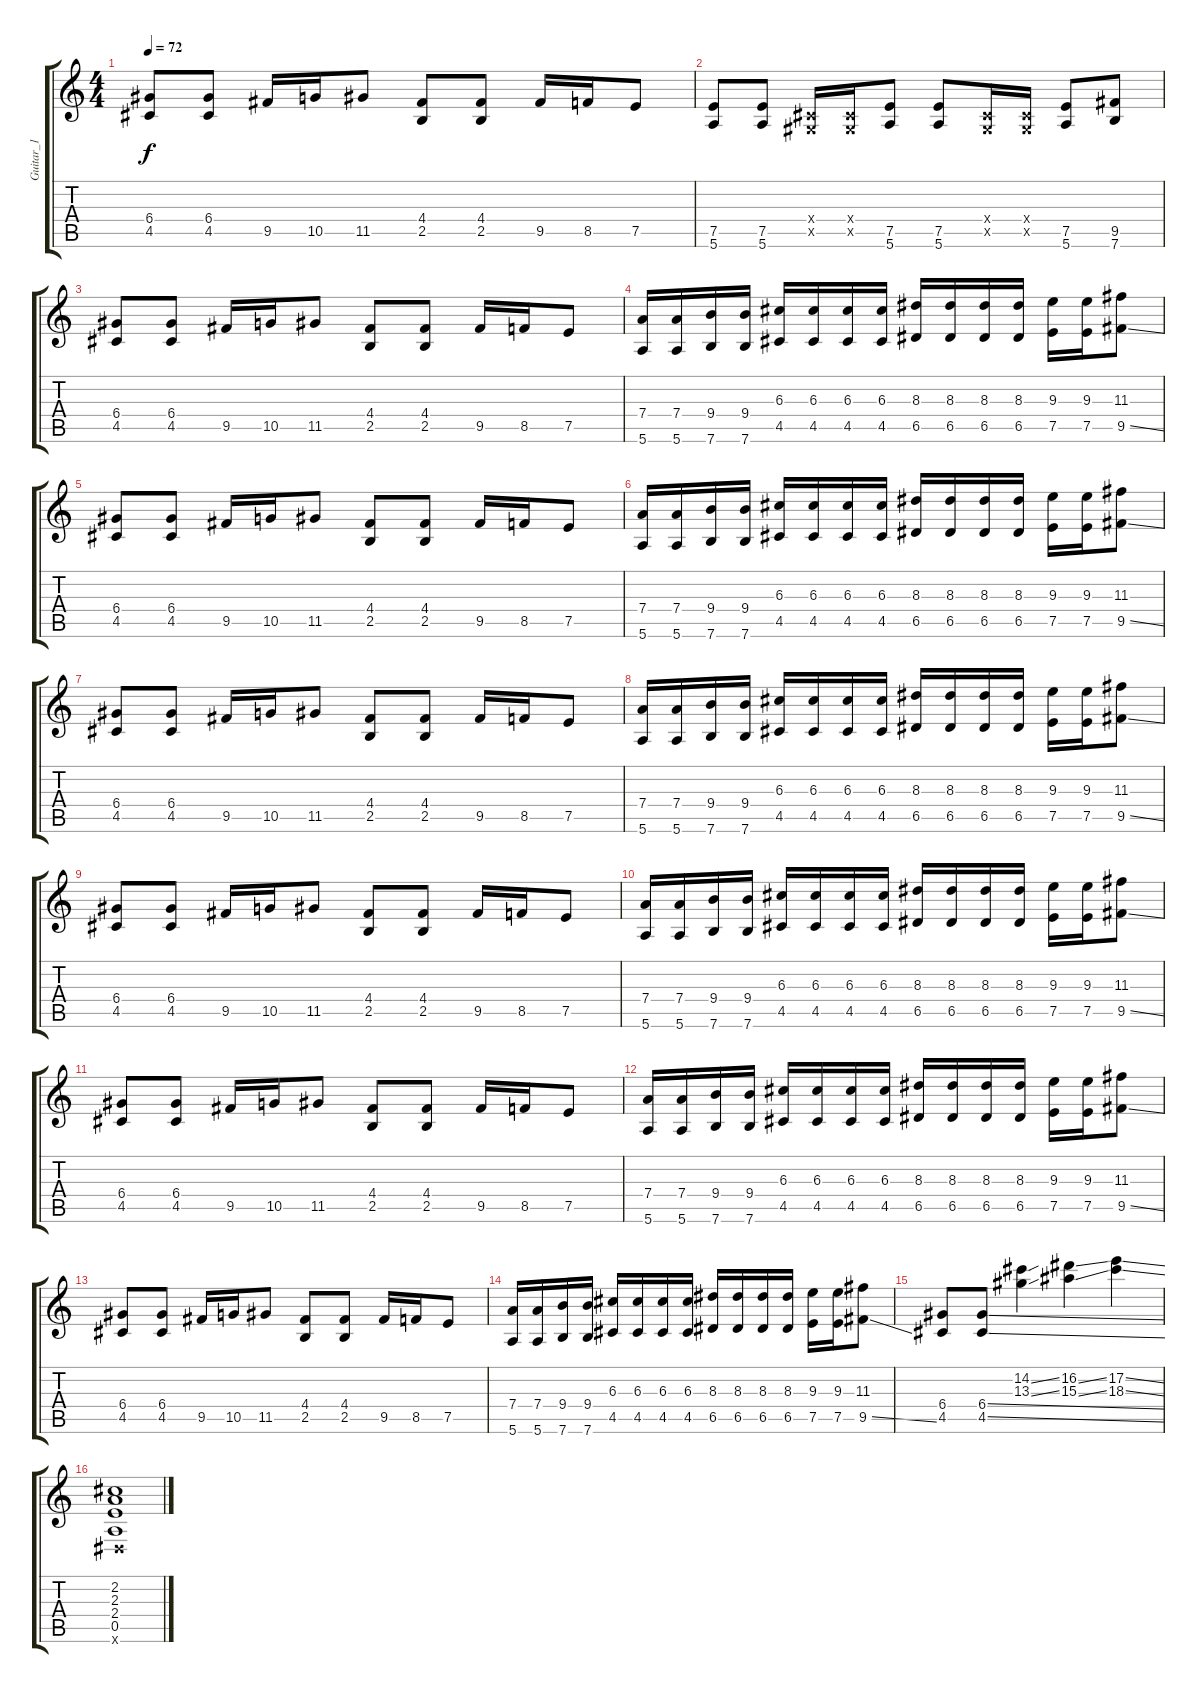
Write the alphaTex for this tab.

\track ("Guitar_1" "Guitar_1") {instrument distortionguitar}
\staff {score tabs}
\tuning (E4 B3 G3 D3 A2 E2) {hide}
\ts (4 4)
\tempo 72
\clef g2
\ks c
(6.4 4.5).8{dy f} (6.4 4.5).8 9.5.16 10.5.16 11.5.8 (4.4 2.5).8 (4.4 2.5).8 9.5.16 8.5.16 7.5.8 |
(7.5 5.6).8 (7.5 5.6).8 (-1.4{x} -1.5{x}).16 (-1.4{x} -1.5{x}).16 (7.5 5.6).8 (7.5 5.6).8 (-1.4{x} -1.5{x}).16 (-1.4{x} -1.5{x}).16 (7.5 5.6).8 (9.5 7.6).8 |
(6.4 4.5).8 (6.4 4.5).8 9.5.16 10.5.16 11.5.8 (4.4 2.5).8 (4.4 2.5).8 9.5.16 8.5.16 7.5.8 |
(7.4 5.6).16 (7.4 5.6).16 (9.4 7.6).16 (9.4 7.6).16 (6.3 4.5).16 (6.3 4.5).16 (6.3 4.5).16 (6.3 4.5).16 (8.3 6.5).16 (8.3 6.5).16 (8.3 6.5).16 (8.3 6.5).16 (9.3 7.5).16 (9.3 7.5).16 (11.3 9.5{ss}).8 |
(6.4 4.5).8 (6.4 4.5).8 9.5.16 10.5.16 11.5.8 (4.4 2.5).8 (4.4 2.5).8 9.5.16 8.5.16 7.5.8 |
(7.4 5.6).16 (7.4 5.6).16 (9.4 7.6).16 (9.4 7.6).16 (6.3 4.5).16 (6.3 4.5).16 (6.3 4.5).16 (6.3 4.5).16 (8.3 6.5).16 (8.3 6.5).16 (8.3 6.5).16 (8.3 6.5).16 (9.3 7.5).16 (9.3 7.5).16 (11.3 9.5{ss}).8 |
(6.4 4.5).8 (6.4 4.5).8 9.5.16 10.5.16 11.5.8 (4.4 2.5).8 (4.4 2.5).8 9.5.16 8.5.16 7.5.8 |
(7.4 5.6).16 (7.4 5.6).16 (9.4 7.6).16 (9.4 7.6).16 (6.3 4.5).16 (6.3 4.5).16 (6.3 4.5).16 (6.3 4.5).16 (8.3 6.5).16 (8.3 6.5).16 (8.3 6.5).16 (8.3 6.5).16 (9.3 7.5).16 (9.3 7.5).16 (11.3 9.5{ss}).8 |
(6.4 4.5).8 (6.4 4.5).8 9.5.16 10.5.16 11.5.8 (4.4 2.5).8 (4.4 2.5).8 9.5.16 8.5.16 7.5.8 |
(7.4 5.6).16 (7.4 5.6).16 (9.4 7.6).16 (9.4 7.6).16 (6.3 4.5).16 (6.3 4.5).16 (6.3 4.5).16 (6.3 4.5).16 (8.3 6.5).16 (8.3 6.5).16 (8.3 6.5).16 (8.3 6.5).16 (9.3 7.5).16 (9.3 7.5).16 (11.3 9.5{ss}).8 |
(6.4 4.5).8 (6.4 4.5).8 9.5.16 10.5.16 11.5.8 (4.4 2.5).8 (4.4 2.5).8 9.5.16 8.5.16 7.5.8 |
(7.4 5.6).16 (7.4 5.6).16 (9.4 7.6).16 (9.4 7.6).16 (6.3 4.5).16 (6.3 4.5).16 (6.3 4.5).16 (6.3 4.5).16 (8.3 6.5).16 (8.3 6.5).16 (8.3 6.5).16 (8.3 6.5).16 (9.3 7.5).16 (9.3 7.5).16 (11.3 9.5{ss}).8 |
(6.4 4.5).8 (6.4 4.5).8 9.5.16 10.5.16 11.5.8 (4.4 2.5).8 (4.4 2.5).8 9.5.16 8.5.16 7.5.8 |
(7.4 5.6).16 (7.4 5.6).16 (9.4 7.6).16 (9.4 7.6).16 (6.3 4.5).16 (6.3 4.5).16 (6.3 4.5).16 (6.3 4.5).16 (8.3 6.5).16 (8.3 6.5).16 (8.3 6.5).16 (8.3 6.5).16 (9.3 7.5).16 (9.3 7.5).16 (11.3 9.5{ss}).8 |
(6.4 4.5).8 (6.4{ss} 4.5{ss}).8 (14.2{ss} 13.3{ss}).4 (16.2{ss} 15.3{ss}).4 (17.2{ss} 18.3{ss}).4 |
(2.2 2.3 2.4 0.5 -1.6{x}).1
